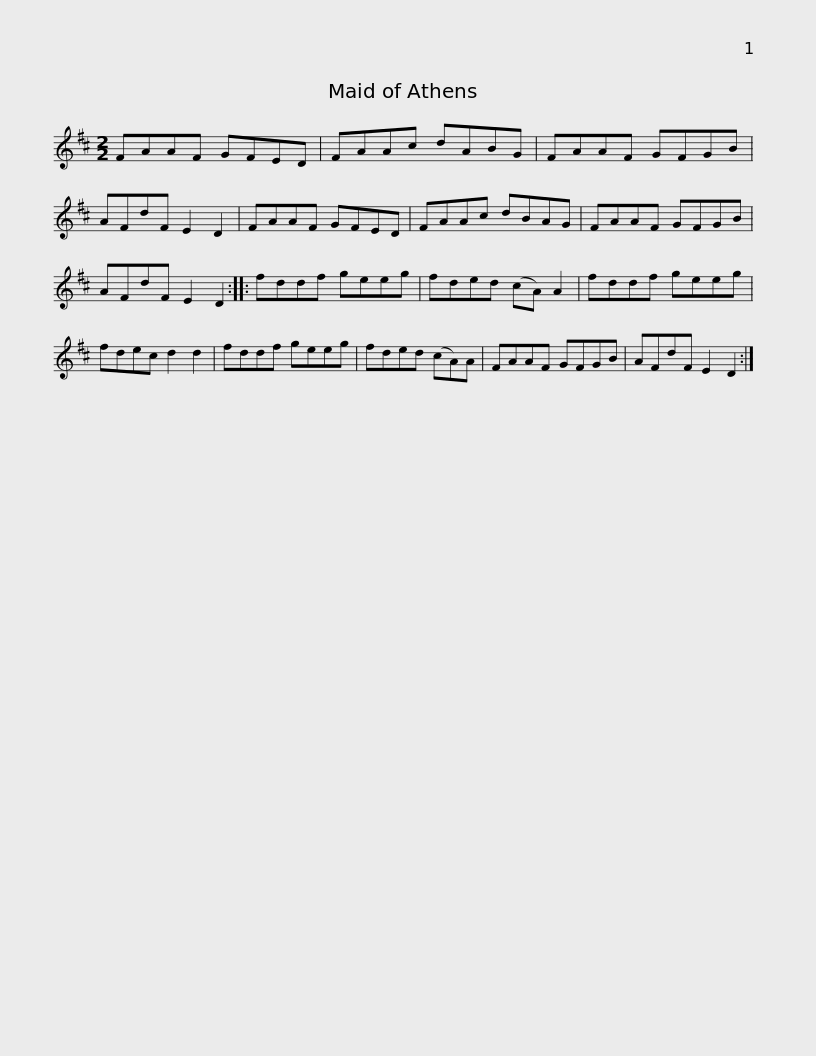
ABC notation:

X:1
L:1/8
M:2/2
I:linebreak $
K:D
V:1 treble
V:1
 FAAF GFED | FAAc dABG | FAAF GFGB | AFdF E2 D2 | FAAF GFED |$ %5
 FAAc dBAG | FAAF GFGB | AFdF E2 D2 :: fddf geeg | fded (cA) A2 |$ %10
 fddf geeg | fdec d2 d2 | fddf geeg | fded (cA)A | FAAF GFGB | %15
 AFdF E2 D2 :| %16
